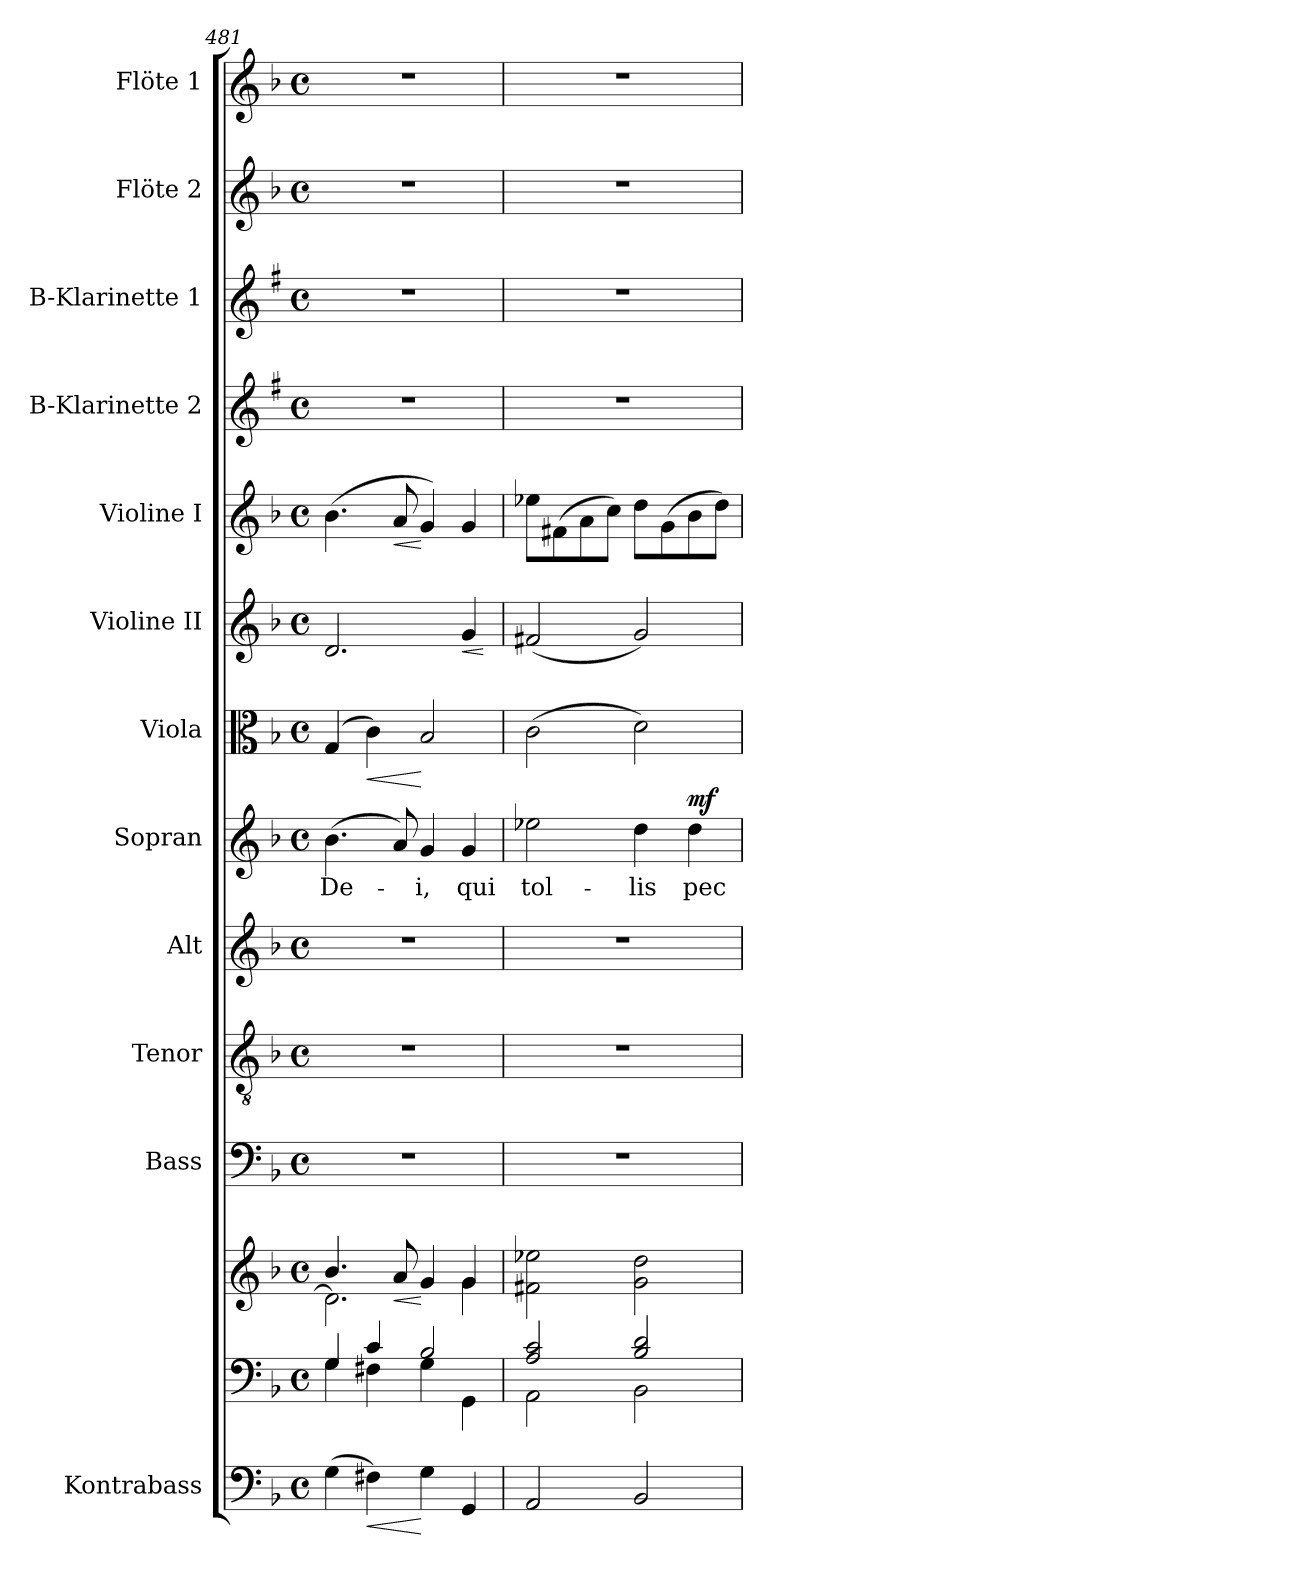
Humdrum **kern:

**kern	**dynam	**kern	**kern	**dynam	**kern	**kern	**kern	**kern	**text	**dynam	**kern	**dynam	**kern	**dynam	**kern	**dynam	**kern	**kern	**kern	**kern
*part13	*part13	*part12	*part12	*part12	*part11	*part10	*part9	*part8	*part8	*part8	*part7	*part7	*part6	*part6	*part5	*part5	*part4	*part3	*part2	*part1
*staff14	*staff14	*staff13	*staff12	*staff12/13	*staff11	*staff10	*staff9	*staff8	*staff8	*staff8	*staff7	*staff7	*staff6	*staff6	*staff5	*staff5	*staff4	*staff3	*staff2	*staff1
*I"Kontrabass	*	*	*	*	*I"Bass	*I"Tenor	*I"Alt	*I"Sopran	*	*	*I"Viola	*	*I"Violine II	*	*I"Violine I	*	*I"B-Klarinette 2	*I"B-Klarinette 1	*I"Flöte 2	*I"Flöte 1
*I'Kb.	*	*	*	*	*I'B.	*I'T.	*I'A.	*I'S.	*	*	*I'Vla.	*	*I'Vl. II	*	*I'Vl. I	*	*I'B Kl. 2	*I'B Kl. 1	*I'Fl. 2	*I'Fl. 1
*clefF4	*	*clefF4	*clefG2	*	*clefF4	*clefGv2	*clefG2	*clefG2	*	*	*clefC3	*	*clefG2	*	*clefG2	*	*clefG2	*clefG2	*clefG2	*clefG2
*ITrd7c12	*	*	*	*	*	*	*	*	*	*	*	*	*	*	*	*	*ITrd1c2	*ITrd1c2	*	*
*k[b-]	*	*k[b-]	*k[b-]	*	*k[b-]	*k[b-]	*k[b-]	*k[b-]	*	*	*k[b-]	*	*k[b-]	*	*k[b-]	*	*k[b-]	*k[b-]	*k[b-]	*k[b-]
*F:	*	*F:	*F:	*	*F:	*F:	*F:	*F:	*	*	*F:	*	*F:	*	*F:	*	*F:	*F:	*F:	*F:
*M4/4	*	*M4/4	*M4/4	*	*M4/4	*M4/4	*M4/4	*M4/4	*	*	*M4/4	*	*M4/4	*	*M4/4	*	*M4/4	*M4/4	*M4/4	*M4/4
*met(c)	*	*met(c)	*met(c)	*	*met(c)	*met(c)	*met(c)	*met(c)	*	*	*met(c)	*	*met(c)	*	*met(c)	*	*met(c)	*met(c)	*met(c)	*met(c)
=481	=481	=481	=481	=481	=481	=481	=481	=481	=481	=481	=481	=481	=481	=481	=481	=481	=481	=481	=481	=481
*	*	*^	*^	*	*	*	*	*	*	*	*	*	*	*	*	*	*	*	*	*
!	!	!	!	!	!	!	!	!	!	!	!LO:LY:b	!	!	!	!	!	!	!	!	!	!	!
(>4GG\	.	4G/	4G\	4.b-/	2.d\]	.	1r	1r	1r	(>4.b-\	De-	.	(4G/	.	2.d/	.	(>4.b-\	.	1r	1r	1r	1r
!	!LO:HP:b	!	!	!	!	!	!	!	!	!	!	!	!	!LO:HP:b	!	!	!	!	!	!	!	!
4FF#X\)	<	4c/	4F#X\	.	.	.	.	.	.	.	.	.	4c\)	<	.	.	.	.	.	.	.	.
!	!	!	!	!	!	!LO:HP:b	!	!	!	!	!	!	!	!	!	!	!	!LO:HP:b	!	!	!	!
.	.	.	.	8a/	.	<	.	.	.	8a/)	.	.	.	.	.	.	8a/	<	.	.	.	.
!	!	!	!	!	!	!	!	!	!	!	!LO:LY:b	!	!	!	!	!	!	!	!	!	!	!
4GG\	[	2B-/	4G\	4g/	.	[	.	.	.	4g/	-i,	.	2B-/	[	.	.	4g/)	[	.	.	.	.
!	!	!	!	!	!	!	!	!	!	!	!LO:LY:b	!	!	!	!	!LO:HP:b	!	!	!	!	!	!
4GGG/	.	.	4GG\	4g/	4g\	.	.	.	.	4g/	qui	.	.	.	4g/	<	4g/	.	.	.	.	.
*	*	*v	*v	*	*	*	*	*	*	*	*	*	*	*	*	*	*	*	*	*	*	*
*	*	*	*v	*v	*	*	*	*	*	*	*	*	*	*	*	*	*	*	*	*	*
.	.	.	.	.	.	.	.	.	.	.	.	.	.	[	.	.	.	.	.	.
=482	=482	=482	=482	=482	=482	=482	=482	=482	=482	=482	=482	=482	=482	=482	=482	=482	=482	=482	=482	=482
*	*	*^	*	*	*	*	*	*	*	*	*	*	*	*	*	*	*	*	*	*
!	!	!	!	!	!	!	!	!	!	!LO:LY:b	!	!	!	!	!	!	!	!	!	!	!
2AAA/	.	2A/ 2c/	2AA\	2f#X\ 2ee-X\	.	1r	1r	1r	2ee-X\	tol-	.	(>2c\	.	(<2f#X/	.	8ee-X\L	.	1r	1r	1r	1r
.	.	.	.	.	.	.	.	.	.	.	.	.	.	.	.	(>8f#X\	.	.	.	.	.
.	.	.	.	.	.	.	.	.	.	.	.	.	.	.	.	8a\	.	.	.	.	.
.	.	.	.	.	.	.	.	.	.	.	.	.	.	.	.	8cc\J)	.	.	.	.	.
!	!	!	!	!	!	!	!	!	!	!LO:LY:b	!	!	!	!	!	!	!	!	!	!	!
2BBB-/	.	2B-/ 2d/	2BB-\	2g\ 2dd\	.	.	.	.	4dd\	-lis	.	2d\)	.	2g/)	.	8dd\L	.	.	.	.	.
.	.	.	.	.	.	.	.	.	.	.	.	.	.	.	.	(>8g\	.	.	.	.	.
!	!	!	!	!	!	!	!	!	!	!LO:LY:b	!LO:DY:a	!	!	!	!	!	!	!	!	!	!
.	.	.	.	.	.	.	.	.	4dd\	pec-	mf	.	.	.	.	8b-\	.	.	.	.	.
.	.	.	.	.	.	.	.	.	.	.	.	.	.	.	.	8dd\J)	.	.	.	.	.
*	*	*v	*v	*	*	*	*	*	*	*	*	*	*	*	*	*	*	*	*	*	*
=	=	=	=	=	=	=	=	=	=	=	=	=	=	=	=	=	=	=	=	=
*-	*-	*-	*-	*-	*-	*-	*-	*-	*-	*-	*-	*-	*-	*-	*-	*-	*-	*-	*-	*-
